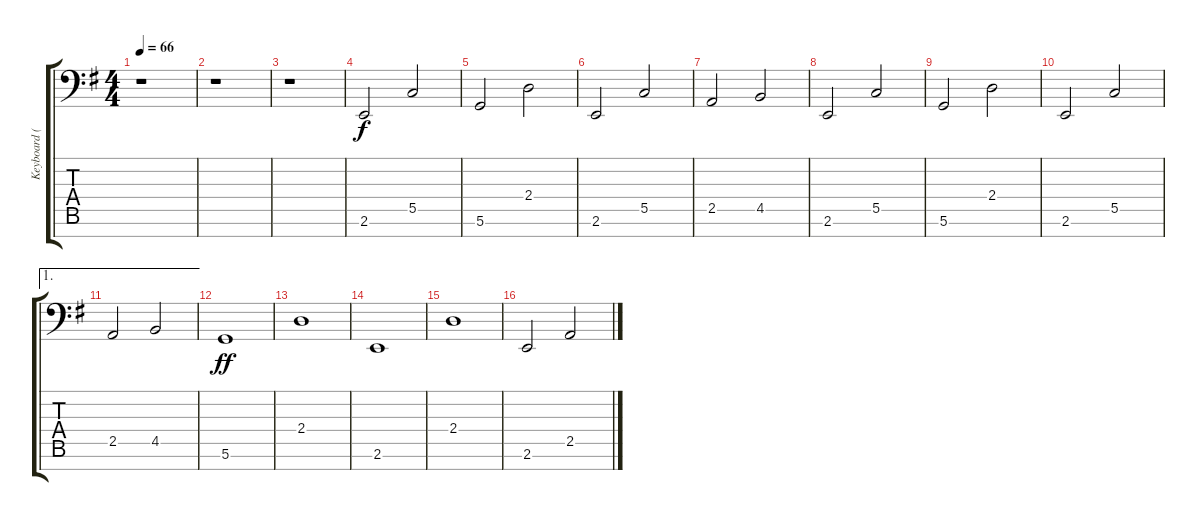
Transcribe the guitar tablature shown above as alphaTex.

\track ("Keyboard (Synth Bass)" "Keyboard (") {instrument synthstrings2}
\staff {score tabs}
\tuning (D4 A3 F3 C3 G2 D2 A1) {hide}
\ts (4 4)
\tempo 66
\clef f4
\ks g
r.1{dy f} |
r.1 |
r.1 |
2.6.2 5.5.2 |
5.6.2 2.4.2 |
2.6.2 5.5.2 |
2.5.2 4.5.2 |
2.6.2 5.5.2 |
5.6.2 2.4.2 |
2.6.2 5.5.2 |
\ae 1
2.5.2 4.5.2 |
5.6.1{dy ff} |
2.4.1 |
2.6.1 |
2.4.1 |
2.6.2 2.5.2
